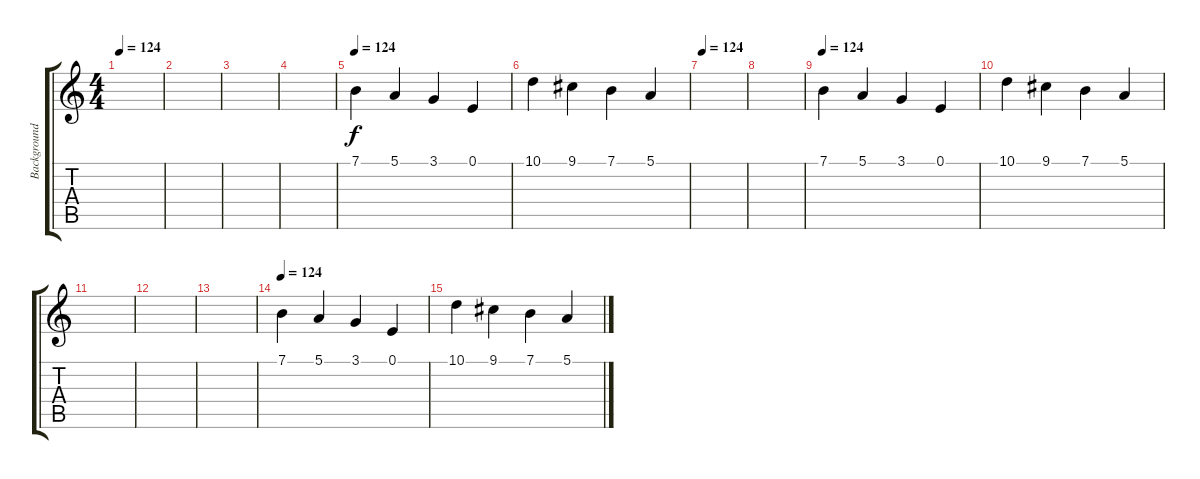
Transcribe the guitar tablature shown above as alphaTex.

\track ("Background Vocal" "Background") {instrument choiraahs}
\staff {score tabs}
\tuning (E4 B3 G3 D3 A2 E2) {hide}
\ts (4 4)
\tempo 124
\clef g2
\ks c
|
\section ("" "")
|
|
|
\tempo 124
7.1.4{volume 13} 5.1.4 3.1.4 0.1.4 |
10.1.4 9.1.4 7.1.4 5.1.4 |
\tempo 124
|
|
\tempo 124
7.1.4{volume 13} 5.1.4 3.1.4 0.1.4 |
10.1.4 9.1.4 7.1.4 5.1.4 |
|
|
|
\tempo 124
7.1.4{volume 13} 5.1.4 3.1.4 0.1.4 |
10.1.4 9.1.4 7.1.4 5.1.4
